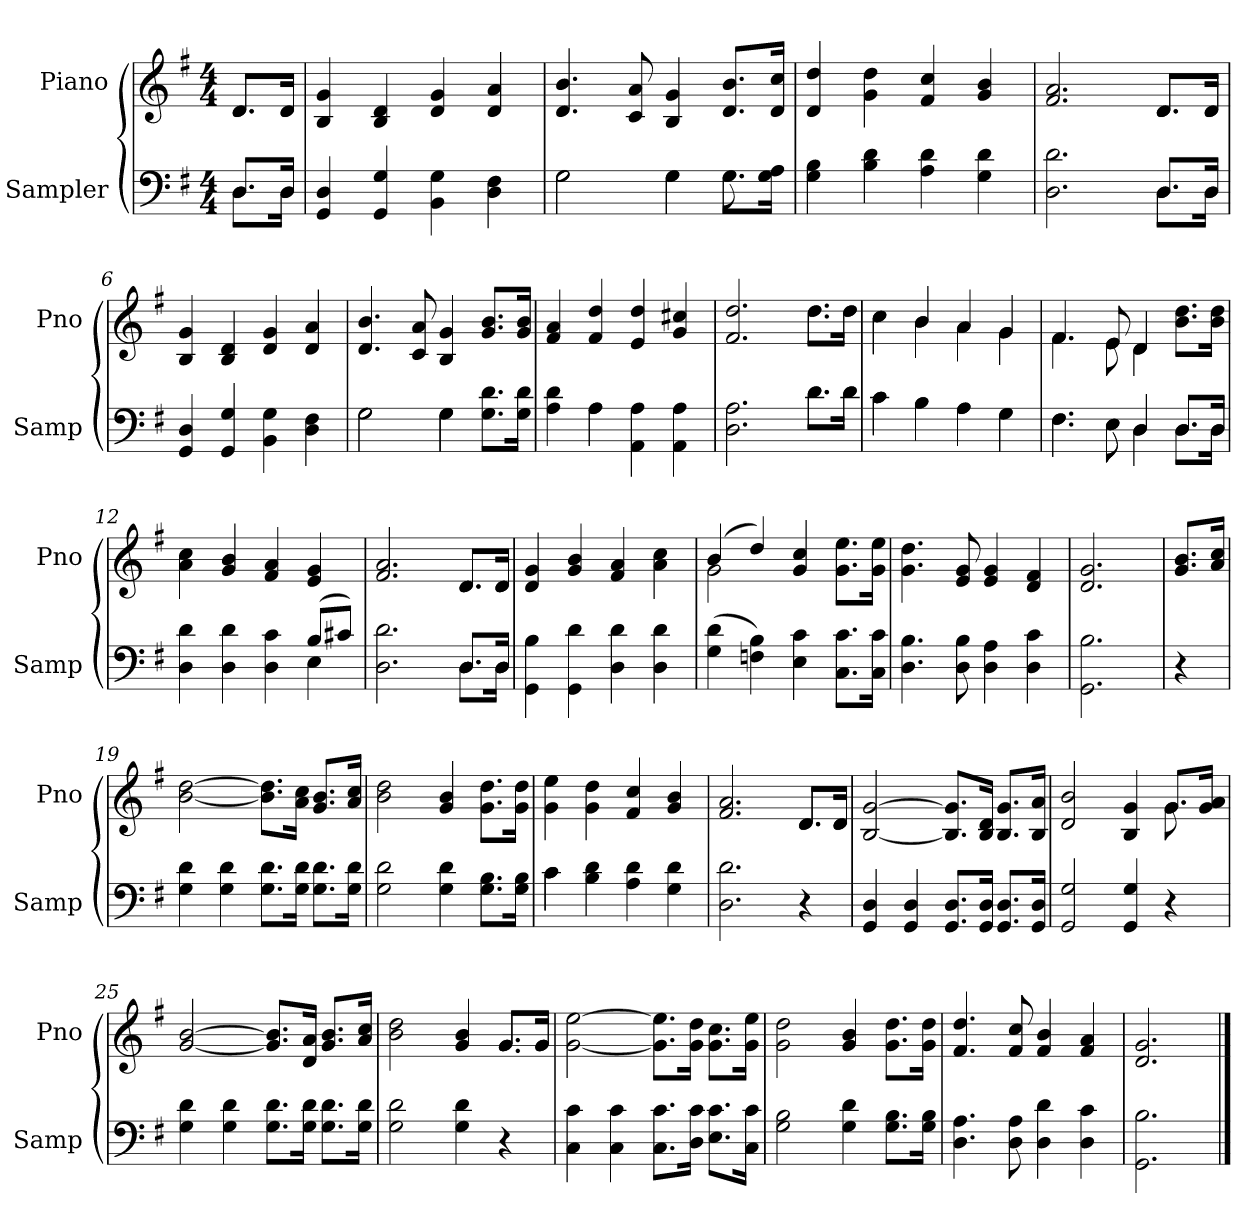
**kern	**kern
*part2	*part1
*staff2	*staff1
*I"Sampler	*I"Piano
*I'Samp	*I'Pno
*clefF4	*clefG2
*k[f#]	*k[f#]
*G:	*G:
*M4/4	*M4/4
=1	=1
*^	*^
8.D/L	8.D\L	8.d/L	8.d/L
16D/Jk	16D\Jk	16d/Jk	16d/Jk
*v	*v	*	*
*	*v	*v
=2	=2
4GG 4D	4B 4g
4GG 4G	4B 4d
4BB 4G	4d 4g
4D 4F#	4d 4a
=3	=3
*^	*
2G\	2G	4.d 4.b
.	.	8c 8a
4G\	4G	4B 4g
8.G\L	8.G	8.d/ 8.b/L
16G\ 16A\Jk	16ryy	16d/ 16cc/Jk
*v	*v	*
=4	=4
4G 4B	4d 4dd
4B 4d	4g 4dd
4A 4d	4f# 4cc
4G 4d	4g 4b
=5	=5
*^	*^
2.D 2.d	2.ryy	2.f#/ 2.a/	2.ryy
8.D/L	8.D\L	8.d/L	8.d/L
16D/Jk	16D\Jk	16d/Jk	16d/Jk
*v	*v	*	*
*	*v	*v
=6	=6
4GG 4D	4B 4g
4GG 4G	4B 4d
4BB 4G	4d 4g
4D 4F#	4d 4a
=7	=7
*^	*
2G\	2G	4.d 4.b
.	.	8c 8a
4G\	4G	4B 4g
8.G\ 8.d\L	4ryy	8.g/ 8.b/L
16G\ 16d\Jk	.	16g/ 16b/Jk
=8	=8	=8
4A 4d	4ryy	4f# 4a
4A\	4A	4f# 4dd
4AA 4A	2ryy	4e 4dd
4AA 4A	.	4g 4cc#X
=9	=9	=9
*	*	*^
2.D 2.A	2.ryy	2.f# 2.dd	2.ryy
8.d\L	8.d\L	8.dd\L	8.dd\L
16d\Jk	16d\Jk	16dd\Jk	16dd\Jk
=10	=10	=10	=10
4c\	4c	4cc\	4cc
4B\	4B	4b/	4b
4A\	4A	4a/	4a
4G\	4G	4g/	4g
=11	=11	=11	=11
4.F#\	4.F#	4.f#/	4.f#
8E\	8E	8e/	8e
4D/	4D	4d/	4d
8.D/L	8.D\L	8.b\ 8.dd\L	4ryy
16D/Jk	16D\Jk	16b\ 16dd\Jk	.
*	*	*v	*v
=12	=12	=12
4D 4d	2.ryy	4a 4cc
4D 4d	.	4g 4b
4D 4c	.	4f# 4a
(8B/L	4E	4e 4g
8c#X/J)	.	.
=13	=13	=13
*	*	*^
2.D 2.d	2.ryy	2.f#/ 2.a/	2.ryy
8.D/L	8.D\L	8.d/L	8.d/L
16D/Jk	16D\Jk	16d/Jk	16d/Jk
*v	*v	*	*
*	*v	*v
=14	=14
4GG 4B	4d 4g
4GG 4d	4g 4b
4D 4d	4f# 4a
4D 4d	4a 4cc
=15	=15
*	*^
(4G 4d	(4b/	2g
4Fn 4B)	4dd/)	.
4E 4c	4g 4cc	2ryy
8.C\ 8.c\L	8.g\ 8.ee\L	.
16C\ 16c\Jk	16g\ 16ee\Jk	.
*	*v	*v
=16	=16
4.D 4.B	4.g 4.dd
8D 8B	8e 8g
4D 4A	4e 4g
4D 4c	4d 4f#
=17	=17
2.GG 2.B	2.d 2.g
=18	=18
4r	8.g/ 8.b/L
.	16a/ 16cc/Jk
=19	=19
4G 4d	[2b [2dd
4G 4d	.
8.G\ 8.d\L	8.b]\ 8.dd]\L
16G\ 16d\Jk	16a\ 16cc\Jk
8.G\ 8.d\L	8.g/ 8.b/L
16G\ 16d\Jk	16a/ 16cc/Jk
=20	=20
2G 2d	2b 2dd
4G 4d	4g 4b
8.G\ 8.B\L	8.g\ 8.dd\L
16G\ 16B\Jk	16g\ 16dd\Jk
=21	=21
*^	*
4c\	4c	4g 4ee
4B 4d	2.ryy	4g 4dd
4A 4d	.	4f# 4cc
4G 4d	.	4g 4b
*v	*v	*
=22	=22
*	*^
2.D 2.d	2.f# 2.a	2.ryy
4r	8.d/L	8.d/L
.	16d/Jk	16d/Jk
*	*v	*v
=23	=23
4GG 4D	[2B [2g
4GG 4D	.
8.GG/ 8.D/L	8.B]/ 8.g]/L
16GG/ 16D/Jk	16B/ 16d/Jk
8.GG/ 8.D/L	8.B/ 8.g/L
16GG/ 16D/Jk	16B/ 16a/Jk
=24	=24
*	*^
2GG 2G	2d 2b	2.ryy
4GG 4G	4B 4g	.
4r	8.g/L	8.g
.	16g/ 16a/Jk	16ryy
*	*v	*v
=25	=25
4G 4d	[2g [2b
4G 4d	.
8.G\ 8.d\L	8.g]/ 8.b]/L
16G\ 16d\Jk	16d/ 16a/Jk
8.G\ 8.d\L	8.g/ 8.b/L
16G\ 16d\Jk	16a/ 16cc/Jk
=26	=26
*	*^
2G 2d	2b 2dd	2.ryy
4G 4d	4g 4b	.
4r	8.g/L	8.g/L
.	16g/Jk	16g/Jk
*	*v	*v
=27	=27
4C 4c	[2g [2ee
4C 4c	.
8.C\ 8.c\L	8.g]\ 8.ee]\L
16D\ 16c\Jk	16g\ 16dd\Jk
8.E\ 8.c\L	8.g\ 8.cc\L
16C\ 16c\Jk	16g\ 16ee\Jk
=28	=28
2G 2B	2g 2dd
4G 4d	4g 4b
8.G\ 8.B\L	8.g\ 8.dd\L
16G\ 16B\Jk	16g\ 16dd\Jk
=29	=29
4.D 4.A	4.f# 4.dd
8D 8A	8f# 8cc
4D 4d	4f# 4b
4D 4c	4f# 4a
=30	=30
2.GG 2.B	2.d 2.g
==	==
*-	*-
